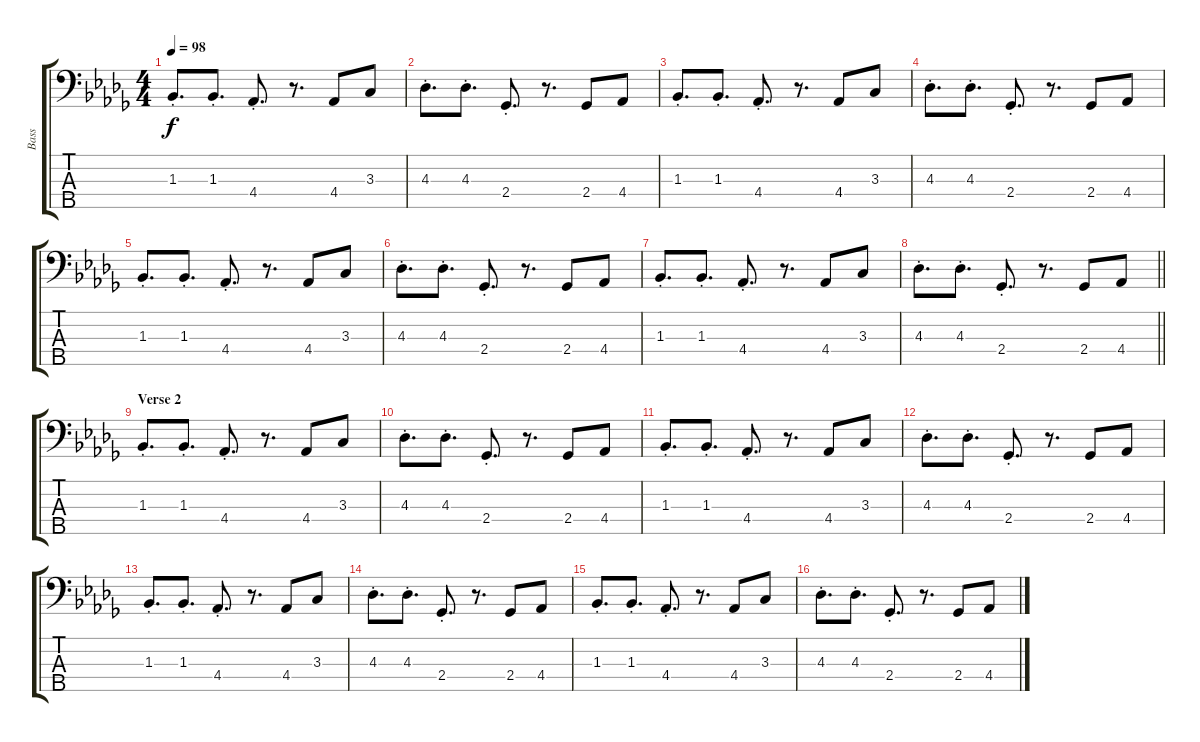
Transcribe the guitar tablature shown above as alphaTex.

\track ("Bass" "Bass") {instrument synthbass1}
\staff {score tabs}
\tuning (G2 D2 A1 E1 B0) {hide}
\ts (4 4)
\tempo 98
\clef f4
\ks db
1.3{st}.8{d dy f} 1.3{st}.8{d} 4.4{st}.8{d} r.8{d} 4.4.8 3.3.8 |
4.3{st}.8{d} 4.3{st}.8{d} 2.4{st}.8{d} r.8{d} 2.4.8 4.4.8 |
1.3{st}.8{d} 1.3{st}.8{d} 4.4{st}.8{d} r.8{d} 4.4.8 3.3.8 |
4.3{st}.8{d} 4.3{st}.8{d} 2.4{st}.8{d} r.8{d} 2.4.8 4.4.8 |
1.3{st}.8{d} 1.3{st}.8{d} 4.4{st}.8{d} r.8{d} 4.4.8 3.3.8 |
4.3{st}.8{d} 4.3{st}.8{d} 2.4{st}.8{d} r.8{d} 2.4.8 4.4.8 |
1.3{st}.8{d} 1.3{st}.8{d} 4.4{st}.8{d} r.8{d} 4.4.8 3.3.8 |
\barLineRight lightlight
4.3{st}.8{d} 4.3{st}.8{d} 2.4{st}.8{d} r.8{d} 2.4.8 4.4.8 |
\section ("" "Verse 2")
1.3{st}.8{d} 1.3{st}.8{d} 4.4{st}.8{d} r.8{d} 4.4.8 3.3.8 |
4.3{st}.8{d} 4.3{st}.8{d} 2.4{st}.8{d} r.8{d} 2.4.8 4.4.8 |
1.3{st}.8{d} 1.3{st}.8{d} 4.4{st}.8{d} r.8{d} 4.4.8 3.3.8 |
4.3{st}.8{d} 4.3{st}.8{d} 2.4{st}.8{d} r.8{d} 2.4.8 4.4.8 |
1.3{st}.8{d} 1.3{st}.8{d} 4.4{st}.8{d} r.8{d} 4.4.8 3.3.8 |
4.3{st}.8{d} 4.3{st}.8{d} 2.4{st}.8{d} r.8{d} 2.4.8 4.4.8 |
1.3{st}.8{d} 1.3{st}.8{d} 4.4{st}.8{d} r.8{d} 4.4.8 3.3.8 |
4.3{st}.8{d} 4.3{st}.8{d} 2.4{st}.8{d} r.8{d} 2.4.8 4.4.8
